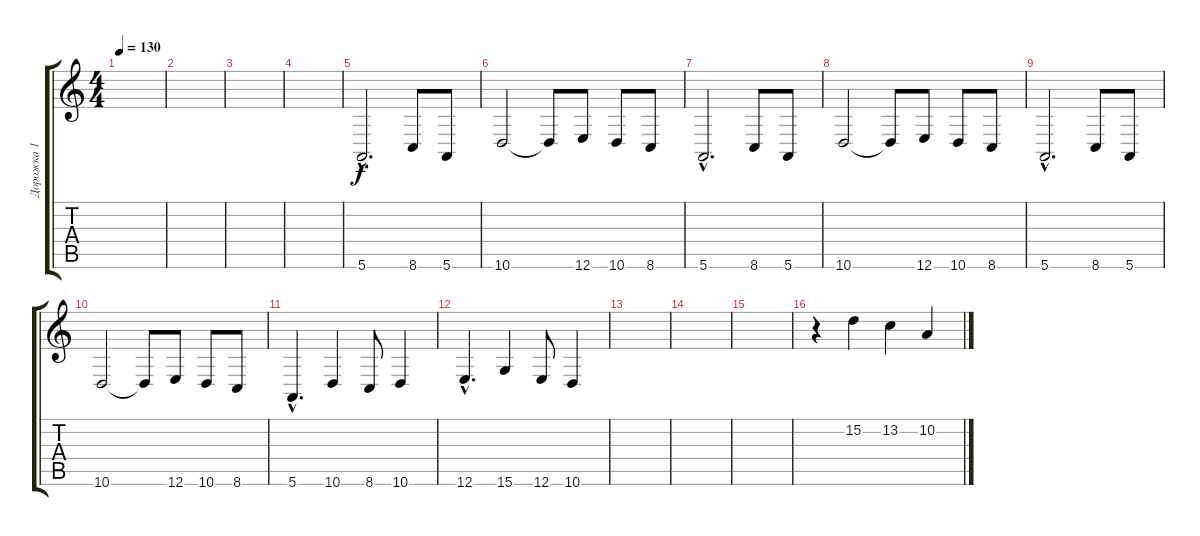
\track ("Дорожка 1" "Дорожка 1") {instrument lead2sawtooth}
\staff {score tabs}
\tuning (E4 B3 G3 D3 A2 E2) {hide}
\ts (4 4)
\tempo 130
\clef g2
\ks c
|
|
|
|
5.6{hac}.2{d} 8.6.8 5.6.8 |
10.6.2 10.6{t}.8 12.6.8 10.6.8 8.6.8 |
5.6{hac}.2{d} 8.6.8 5.6.8 |
10.6.2 10.6{t}.8 12.6.8 10.6.8 8.6.8 |
5.6{hac}.2{d} 8.6.8 5.6.8 |
10.6.2 10.6{t}.8 12.6.8 10.6.8 8.6.8 |
5.6{hac}.4{d} 10.6.4 8.6.8 10.6.4 |
12.6{hac}.4{d} 15.6.4 12.6.8 10.6.4 |
|
|
|
r.4 15.2.4 13.2.4 10.2.4
